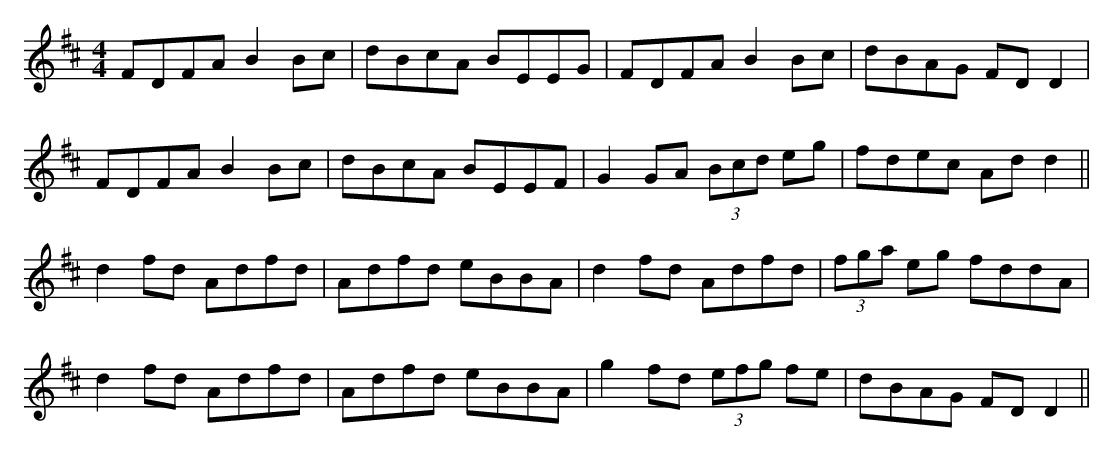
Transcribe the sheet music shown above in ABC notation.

X:1
M:4/4
K:D
FDFA B2Bc|dBcA BEEG|FDFA B2Bc|dBAG FDD2|
FDFA B2Bc|dBcA BEEF|G2GA (3Bcd eg|fdec Add2||
d2fd Adfd|Adfd eBBA|d2fd Adfd|(3fga eg fddA|
d2fd Adfd|Adfd eBBA|g2fd (3efg fe|dBAG FDD2||
